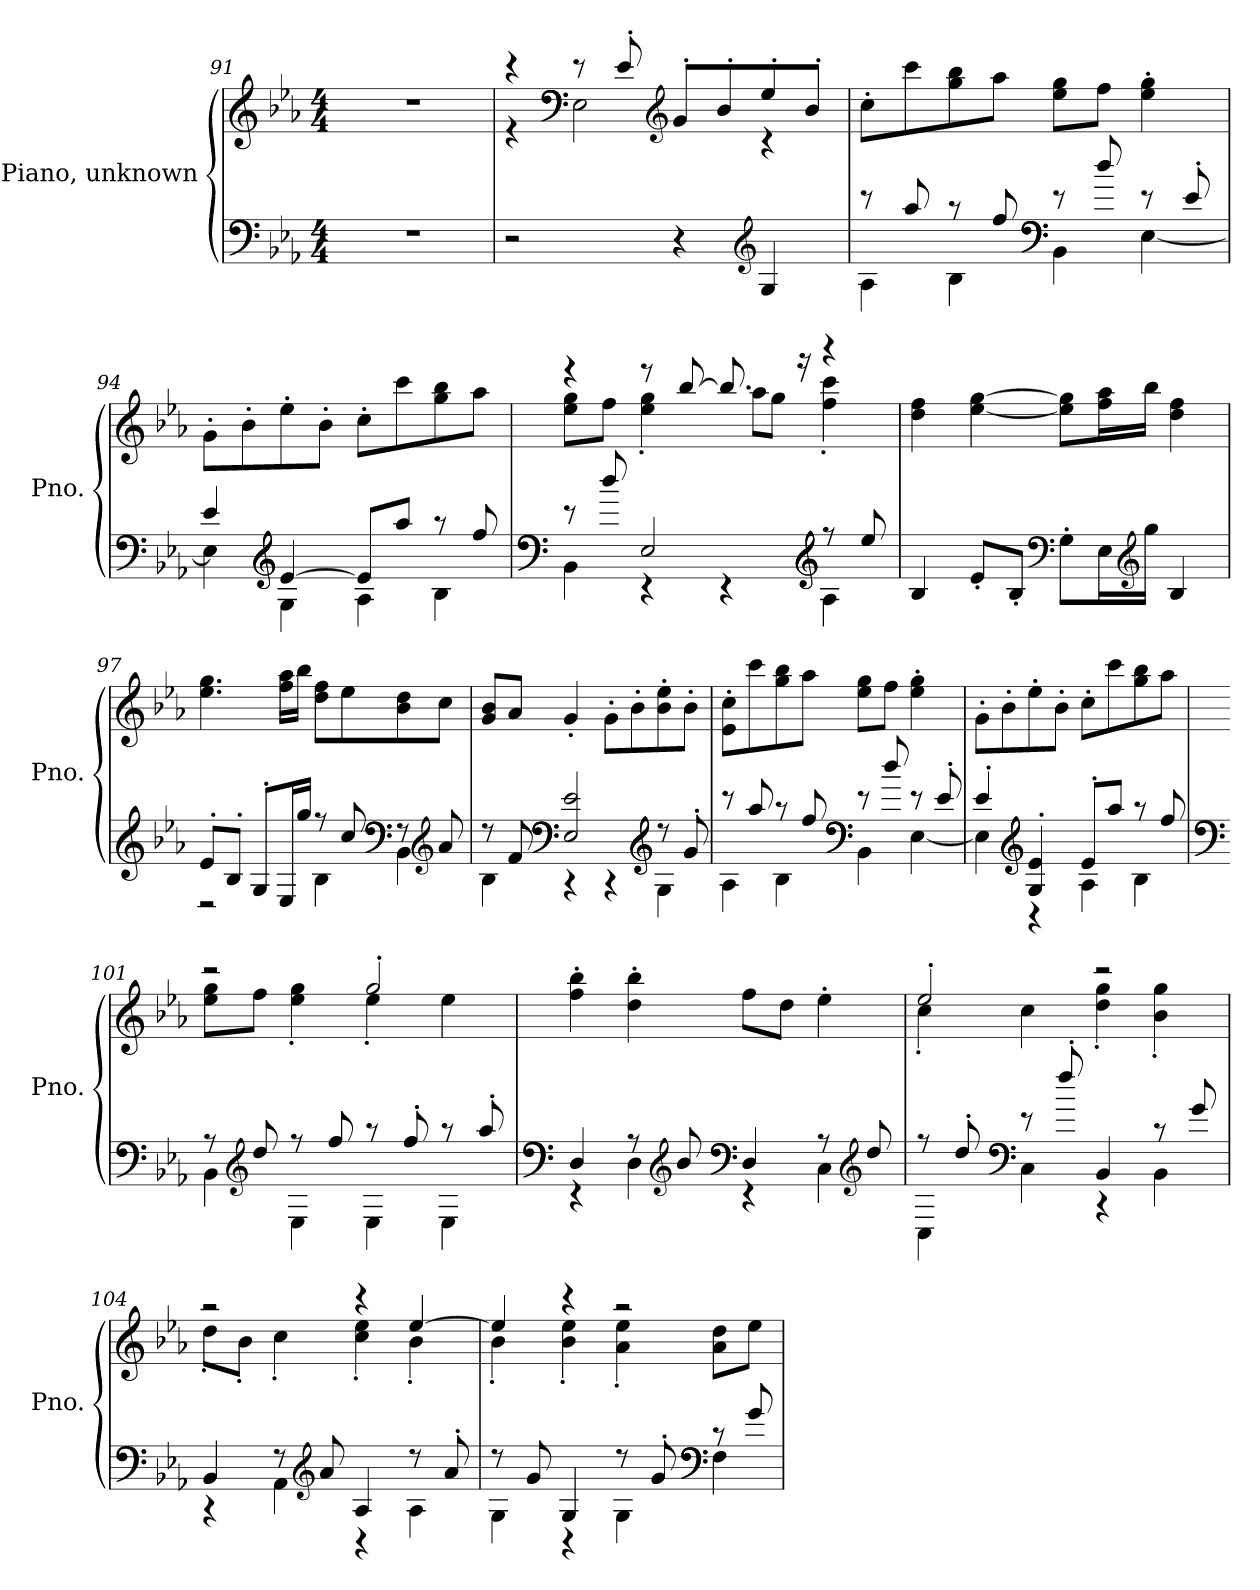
**kern	**kern
*part1	*part1
*staff2	*staff1
*I"Piano, unknown	*
*I'Pno.	*
*clefF4	*clefG2
*k[b-e-a-]	*k[b-e-a-]
*M4/4	*M4/4
=91	=91
1r	1r
=92	=92
*	*^
2r	4r	4r
*	*clefF4	*
.	8r	2E-\
.	8e-'/	.
*	*clefG2	*
4r	8g'/L	.
.	8b-'/	.
*clefG2	*	*
4G/	8ee-'/	4r
.	8b-'/J	.
*	*v	*v
!!LO:PB:g=z
=93	=93
*^	*
8r	4A-\	8cc'\L
8aa-/	.	8ccc\
8r	4B-\	8gg\ 8bb-\
8ff/	.	8aa-\J
*clefF4	*	*
8r	4BB-\	8ee-\ 8gg\L
8dd/	.	8ff\J
8r	[4E-\	4ee-\' 4gg\'
8e-'/	.	.
=94	=94	=94
4e-/	4E-\]	8g'\L
.	.	8b-'\
*clefG2	*	*
[4e-/	4G\	8ee-'\
.	.	8b-'\J
8e-/L]	4A-\	8cc'\L
8aa-/J	.	8ccc\
8r	4B-\	8gg\ 8bb-\
8ff/	.	8aa-\J
=95	=95	=95
*clefF4	*	*
*	*	*^
8r	4BB-\	4r	8ee-\ 8gg\L
8dd/	.	.	8ff\J
2E-/	4r	8r	4ee-\' 4gg\'
.	.	[8bb-/	.
.	4r	8.bb-/]	8aa-\L
.	.	.	8gg\J
.	.	16r	.
*clefG2	*	*	*
8r	4A-\	4r	4ff\' 4ccc\'
8ee-/	.	.	.
*v	*v	*	*
*	*v	*v
!!LO:LB:g=z
=96	=96
4B-/	4dd\ 4ff\
8e-'/L	[4ee-\ [4gg\
8B-'/J	.
*clefF4	*
8G'\L	8ee-\] 8gg\]L
16E-\L	16ff\ 16aa-\L
*clefG2	*
16gg\JJ	16bb-\JJ
4B-/	4dd\ 4ff\
=97	=97
*^	*
8e-'/L	2r	4.ee-\ 4.gg\
8B-'/J	.	.
8G'/L	.	.
16E-/L	.	16ff\ 16aa-\LL
16gg/JJ	.	16bb-\JJ
8r	4B-\	8dd\ 8ff\L
8cc/	.	8ee-\
*clefF4	*	*
8r	4BB-\	8b-\ 8dd\
*clefG2	*	*
8a-/	.	8cc\J
=98	=98	=98
8r	4B-\	8g/ 8b-/L
8f/	.	8a-/J
*clefF4	*	*
2E-/ 2e-/	4r	4g'/
.	4r	8g'\L
.	.	8b-'\
*clefG2	*	*
8r	4G\	8b-\' 8ee-\'
8g'/	.	8b-'\J
!!LO:LB:g=z
=99	=99	=99
8r	4A-\	8e-\' 8cc\'L
8aa-/	.	8ccc\
8r	4B-\	8gg\ 8bb-\
8ff/	.	8aa-\J
*clefF4	*	*
8r	4BB-\	8ee-\ 8gg\L
8dd/	.	8ff\J
8r	[4E-\	4ee-\' 4gg\'
8e-'/	.	.
=100	=100	=100
4e-'/	4E-\]	8g'\L
.	.	8b-'\
*clefG2	*	*
4G/' 4e-/'	4r	8ee-'\
.	.	8b-'\J
8e-'/L	4A-\	8cc'\L
8aa-/J	.	8ccc\
8r	4B-\	8gg\ 8bb-\
8ff/	.	8aa-\J
=101	=101	=101
*clefF4	*	*
*	*	*^
8r	4BB-\	2r	8ee-\ 8gg\L
*clefG2	*	*	*
8dd/	.	.	8ff\J
8r	4E-\	.	4ee-\' 4gg\'
8ff/	.	.	.
8r	4E-\	2gg'/	4ee-'\
8ff'/	.	.	.
8r	4E-\	.	4ee-\
8aa-'/	.	.	.
*	*	*v	*v
!!LO:LB:g=z
=102	=102	=102
*clefF4	*	*
4D/	4r	4ff\' 4bb-\'
8r	4D\	4dd\' 4bb-\'
*clefG2	*	*
8b-/	.	.
*clefF4	*	*
4D/	4r	8ff\L
.	.	8dd\J
8r	4C\	4ee-'\
*clefG2	*	*
8dd/	.	.
=103	=103	=103
*	*	*^
8r	4C\	2ee-'/	4cc'\
8dd'/	.	.	.
*clefF4	*	*	*
8r	4C\	.	4cc\
8ff'/	.	.	.
4BB-/	4r	2r	4dd\' 4gg\'
8r	4BB-\	.	4b-\' 4gg\'
8g/	.	.	.
=104	=104	=104	=104
4BB-/	4r	2r	8dd'\L
.	.	.	8b-'\J
8r	4AA-\	.	4cc'\
*clefG2	*	*	*
8a-/	.	.	.
4A-/	4r	4r	4cc\' 4ee-\'
8r	4A-\	[4ee-/	4b-'\
8a-'/	.	.	.
!!LO:LB:g=z	!!
=105	=105	=105	=105
8r	4G\	4ee-/]	4b-'\
8g/	.	.	.
4G/	4r	4r	4b-\' 4ee-\'
8r	4G\	2r	4a-\' 4ee-\'
8g'/	.	.	.
*clefF4	*	*	*
8r	4F\	.	8a-\ 8dd\L
8g/	.	.	8ee-\J
*v	*v	*	*
*	*v	*v
=	=
*-	*-
